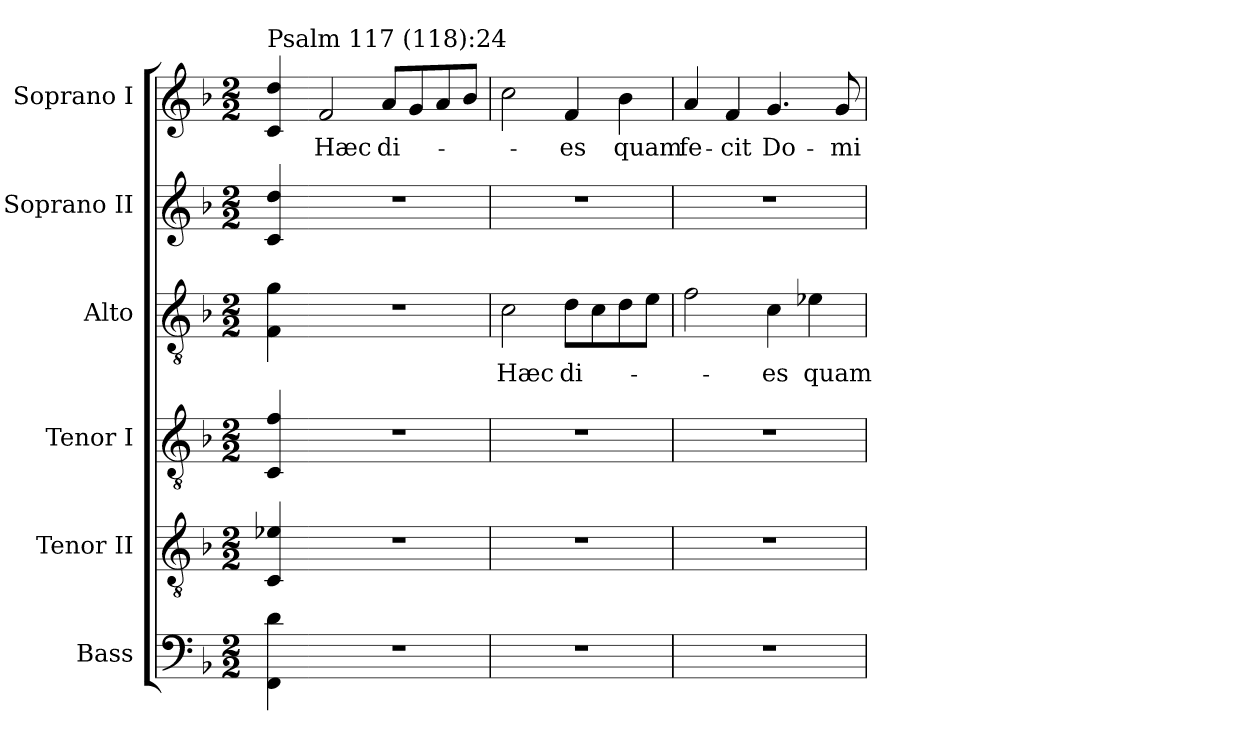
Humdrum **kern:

**kern	**kern	**kern	**kern	**text	**kern	**kern	**text
*part6	*part5	*part4	*part3	*part3	*part2	*part1	*part1
*staff6	*staff5	*staff4	*staff3	*staff3	*staff2	*staff1	*staff1
*I"Bass	*I"Tenor II	*I"Tenor I	*I"Alto	*	*I"Soprano II	*I"Soprano I	*
*I'B.	*I'T.	*I'T.	*I'A.	*	*I'S.	*I'S.	*
!!LO:PB:g=z
*clefF4	*clefGv2	*clefGv2	*clefGv2	*	*clefG2	*clefG2	*
*	*ITrd7c12	*ITrd7c12	*	*	*	*	*
*k[b-]	*k[b-]	*k[b-]	*k[b-]	*	*k[b-]	*k[b-]	*
*F:	*F:	*F:	*F:	*	*F:	*F:	*
*M2/2	*M2/2	*M2/2	*M2/2	*	*M2/2	*M2/2	*
=	=	=	=	=	=	=	=
!	!	!	!	!	!	!LO:TX:a:t=Psalm 117 (118)&colon;24	!
4FFi\ 4di	4CCi/ 4E-Xi	4CCi/ 4Fi	4Fi\ 4gi	.	4ci/ 4ddi	4ci/ 4ddi	.
=1-	=1-	=1-	=1-	=1-	=1-	=1-	=1-
!	!	!	!	!	!	!	!LO:LY:b:color=#000000
1r	1r	1r	1r	.	1r	2fi/	Hæc
!	!	!	!	!	!	!	!LO:LY:b:color=#000000
.	.	.	.	.	.	8ai/L	di-
.	.	.	.	.	.	8gi/	.
.	.	.	.	.	.	8ai/	.
.	.	.	.	.	.	8b-i/J	.
=2	=2	=2	=2	=2	=2	=2	=2
!	!	!	!	!LO:LY:b:color=#000000	!	!	!
1r	1r	1r	2ci\	Hæc	1r	2cci\	.
!	!	!	!	!LO:LY:b:color=#000000	!	!	!
!	!	!	!	!	!	!	!LO:LY:b:color=#000000
.	.	.	8di\L	di-	.	4fi/	-es
.	.	.	8ci\	.	.	.	.
!	!	!	!	!	!	!	!LO:LY:b:color=#000000
.	.	.	8di\	.	.	4b-i\	quam
.	.	.	8ei\J	.	.	.	.
=3	=3	=3	=3	=3	=3	=3	=3
!	!	!	!	!	!	!	!LO:LY:b:color=#000000
1r	1r	1r	2fi\	.	1r	4ai/	fe-
!	!	!	!	!	!	!	!LO:LY:b:color=#000000
.	.	.	.	.	.	4fi/	-cit
!	!	!	!	!LO:LY:b:color=#000000	!	!	!
!	!	!	!	!	!	!	!LO:LY:b:color=#000000
.	.	.	4ci\	-es	.	4.gi/	Do-
!	!	!	!	!LO:LY:b:color=#000000	!	!	!
.	.	.	4e-Xi\	quam	.	.	.
!	!	!	!	!	!	!	!LO:LY:b:color=#000000
.	.	.	.	.	.	8gi/	-mi-
=	=	=	=	=	=	=	=
*-	*-	*-	*-	*-	*-	*-	*-
